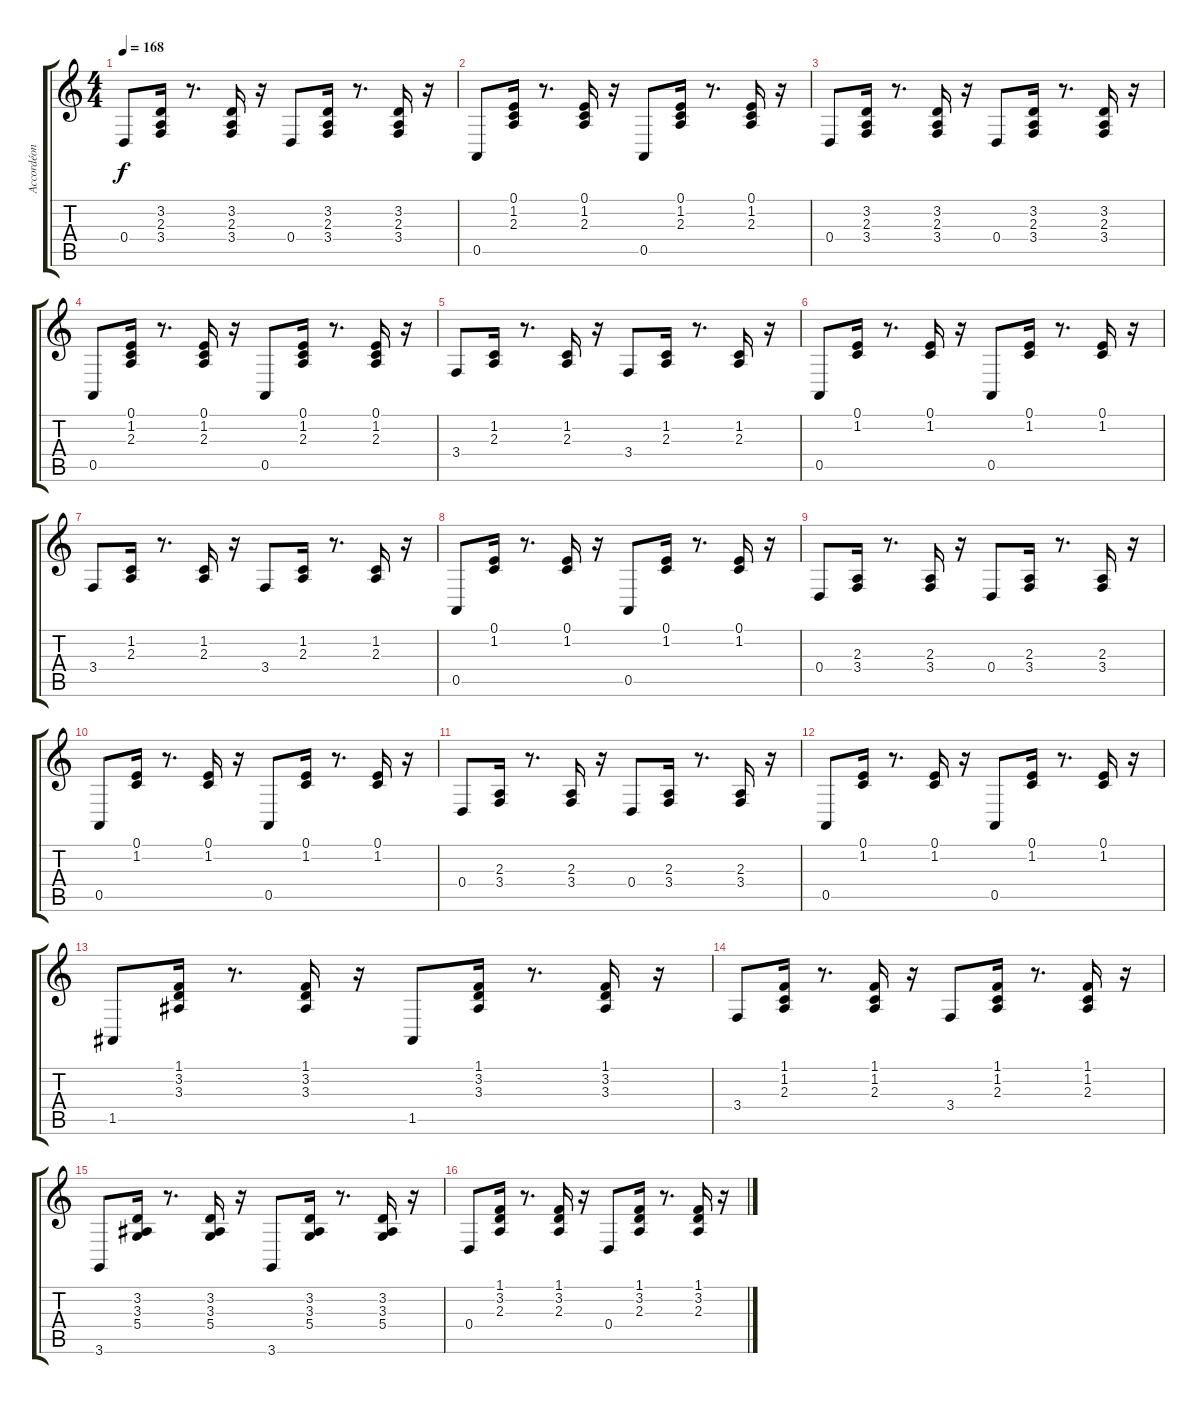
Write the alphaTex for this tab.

\track ("Accordéon Basse" "Accordéon ") {instrument accordion}
\staff {score tabs}
\tuning (E4 B3 G3 D3 A2 E2) {hide}
\ts (4 4)
\tempo 168
\clef g2
\ks c
0.4.8{dy f} (3.2 2.3 3.4).16 r.8{d} (3.2 2.3 3.4).16 r.16 0.4.8 (3.2 2.3 3.4).16 r.8{d} (3.2 2.3 3.4).16 r.16 |
0.5.8 (0.1 1.2 2.3).16 r.8{d} (0.1 1.2 2.3).16 r.16 0.5.8 (0.1 1.2 2.3).16 r.8{d} (0.1 1.2 2.3).16 r.16 |
0.4.8 (3.2 2.3 3.4).16 r.8{d} (3.2 2.3 3.4).16 r.16 0.4.8 (3.2 2.3 3.4).16 r.8{d} (3.2 2.3 3.4).16 r.16 |
0.5.8 (0.1 1.2 2.3).16 r.8{d} (0.1 1.2 2.3).16 r.16 0.5.8 (0.1 1.2 2.3).16 r.8{d} (0.1 1.2 2.3).16 r.16 |
3.4.8 (1.2 2.3).16 r.8{d} (1.2 2.3).16 r.16 3.4.8 (1.2 2.3).16 r.8{d} (1.2 2.3).16 r.16 |
0.5.8 (0.1 1.2).16 r.8{d} (0.1 1.2).16 r.16 0.5.8 (0.1 1.2).16 r.8{d} (0.1 1.2).16 r.16 |
3.4.8 (1.2 2.3).16 r.8{d} (1.2 2.3).16 r.16 3.4.8 (1.2 2.3).16 r.8{d} (1.2 2.3).16 r.16 |
0.5.8 (0.1 1.2).16 r.8{d} (0.1 1.2).16 r.16 0.5.8 (0.1 1.2).16 r.8{d} (0.1 1.2).16 r.16 |
0.4.8 (2.3 3.4).16 r.8{d} (2.3 3.4).16 r.16 0.4.8 (2.3 3.4).16 r.8{d} (2.3 3.4).16 r.16 |
0.5.8 (0.1 1.2).16 r.8{d} (0.1 1.2).16 r.16 0.5.8 (0.1 1.2).16 r.8{d} (0.1 1.2).16 r.16 |
0.4.8 (2.3 3.4).16 r.8{d} (2.3 3.4).16 r.16 0.4.8 (2.3 3.4).16 r.8{d} (2.3 3.4).16 r.16 |
0.5.8 (0.1 1.2).16 r.8{d} (0.1 1.2).16 r.16 0.5.8 (0.1 1.2).16 r.8{d} (0.1 1.2).16 r.16 |
1.5.8 (1.1 3.2 3.3).16 r.8{d} (1.1 3.2 3.3).16 r.16 1.5.8 (1.1 3.2 3.3).16 r.8{d} (1.1 3.2 3.3).16 r.16 |
3.4.8 (1.1 1.2 2.3).16 r.8{d} (1.1 1.2 2.3).16 r.16 3.4.8 (1.1 1.2 2.3).16 r.8{d} (1.1 1.2 2.3).16 r.16 |
3.6.8 (3.2 3.3 5.4).16 r.8{d} (3.2 3.3 5.4).16 r.16 3.6.8 (3.2 3.3 5.4).16 r.8{d} (3.2 3.3 5.4).16 r.16 |
0.4.8 (1.1 3.2 2.3).16 r.8{d} (1.1 3.2 2.3).16 r.16 0.4.8 (1.1 3.2 2.3).16 r.8{d} (1.1 3.2 2.3).16 r.16
